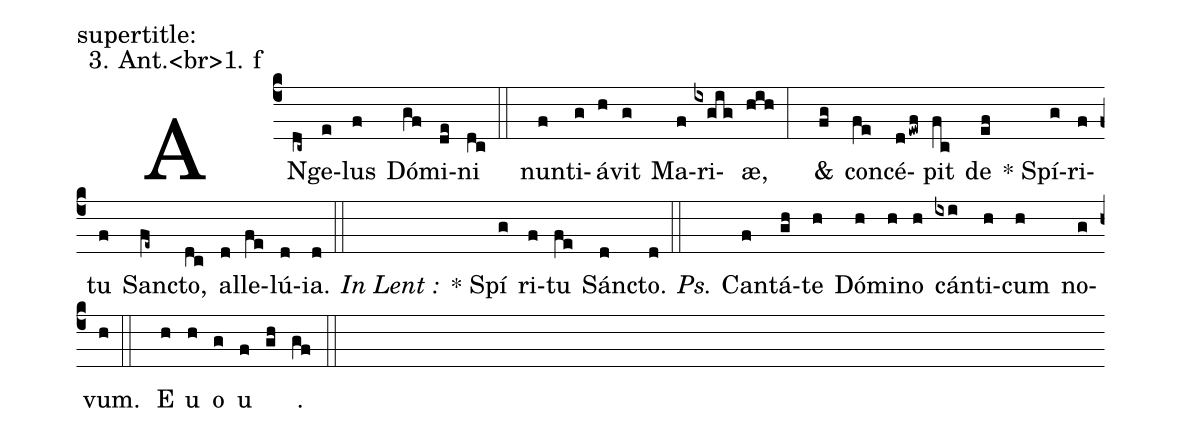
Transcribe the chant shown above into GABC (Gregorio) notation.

annotation:3. Ant.<br>1. f;
%%
(c4) AN(dc~)ge(e)lus(f) Dó(gf)mi(de)ni(dc::) nun(f)ti(g)á(h)vit(g) Ma(f)ri(ixgig)æ,(hih:) &(fg)
con(fe)cé(dewf)pit(fc) de(ef) * Spí(g)ri(f)tu(f) Sanc(fe~)to,(dc) al(d)le(fe)lú(d)ia.(d::) <i>In Lent :</i>() * Spí(g)
ri(f)tu(fe) Sánc(d)to.(d::) <i>Ps.</i> Can(f)tá(gh)te(h) Dó(h)mi(h)no(h) cán(ixi)ti(h)cum(h) no(g)vum.(h::)
E(h) u(h) o(g) u(f) а(gh) е.(gf::)
